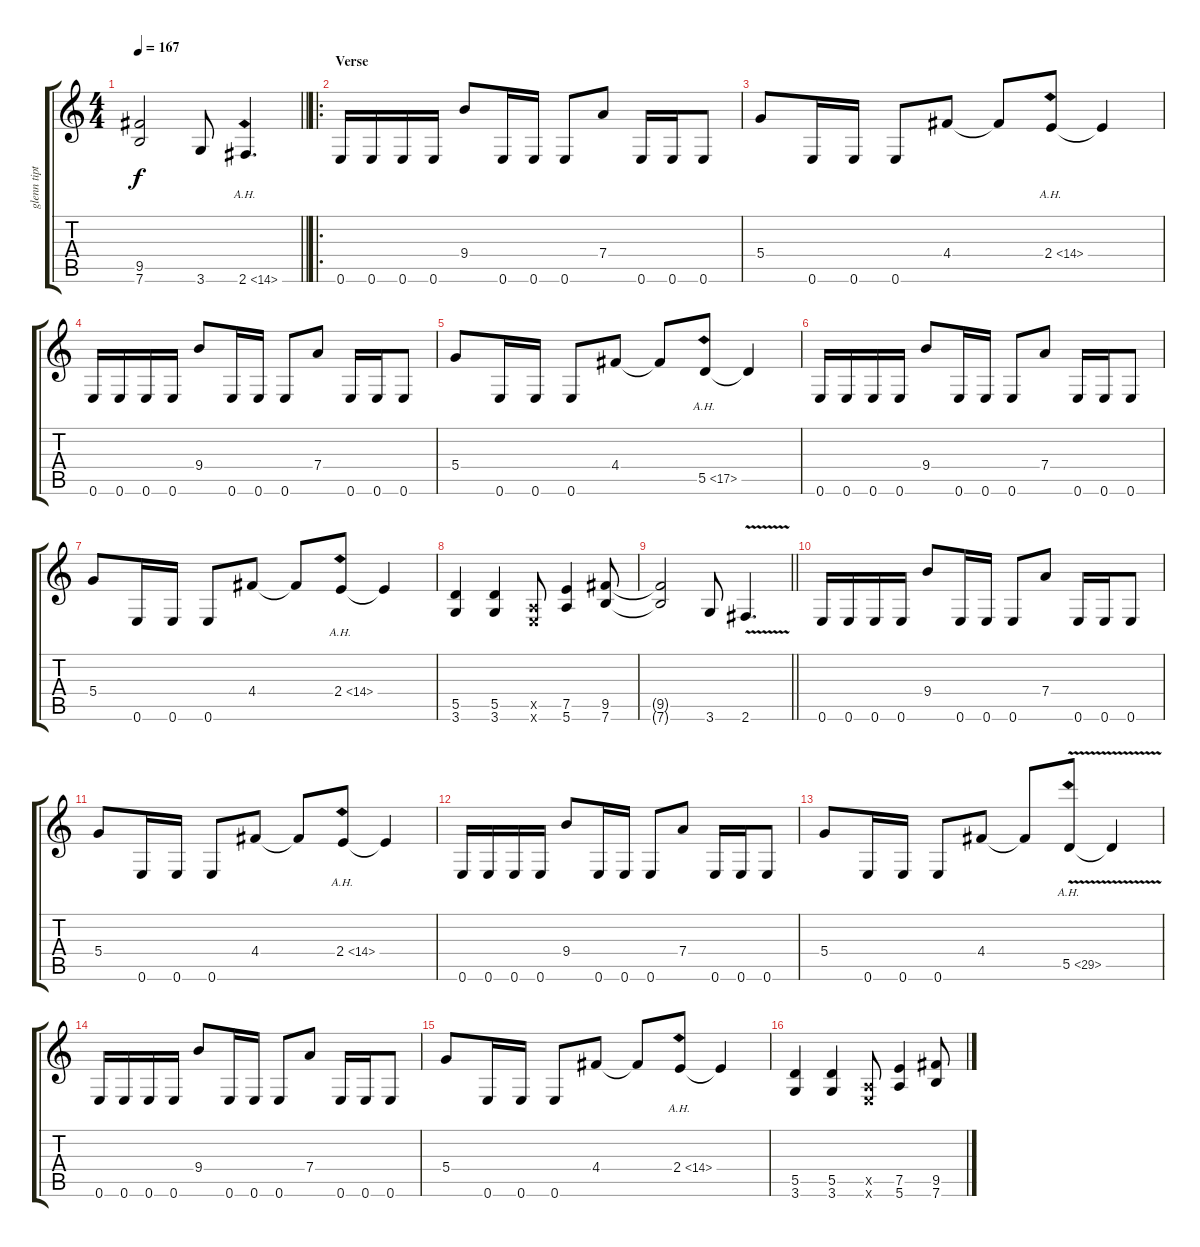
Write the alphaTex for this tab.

\track ("glenn tipton" "glenn tipt") {instrument overdrivenguitar}
\staff {score tabs}
\tuning (E4 B3 G3 D3 A2 E2) {hide}
\ts (4 4)
\tempo 167
\clef g2
\barLineRight lightlight
\ks c
(9.5{t} 7.6{t}).2{dy f} 3.6.8 2.6{ah 12}.4{d} |
\ro
\section ("" "Verse")
0.6.16 0.6.16 0.6.16 0.6.16 9.4.8 0.6.16 0.6.16 0.6.8 7.4.8 0.6.16 0.6.16 0.6.8 |
5.4.8 0.6.16 0.6.16 0.6.8 4.4.8 4.4{t}.8 2.4{ah 12}.8 2.4{t}.4 |
0.6.16 0.6.16 0.6.16 0.6.16 9.4.8 0.6.16 0.6.16 0.6.8 7.4.8 0.6.16 0.6.16 0.6.8 |
5.4.8 0.6.16 0.6.16 0.6.8 4.4.8 4.4{t}.8 5.5{ah 12}.8 5.5{t}.4 |
0.6.16 0.6.16 0.6.16 0.6.16 9.4.8 0.6.16 0.6.16 0.6.8 7.4.8 0.6.16 0.6.16 0.6.8 |
5.4.8 0.6.16 0.6.16 0.6.8 4.4.8 4.4{t}.8 2.4{ah 12}.8 2.4{t}.4 |
(5.5 3.6).4 (5.5 3.6).4 (0.5{x} 0.6{x}).8 (7.5 5.6).4 (9.5 7.6).8 |
\barLineRight lightlight
(9.5{t} 7.6{t}).2 3.6.8 2.6{v}.4{d} |
0.6.16 0.6.16 0.6.16 0.6.16 9.4.8 0.6.16 0.6.16 0.6.8 7.4.8 0.6.16 0.6.16 0.6.8 |
5.4.8 0.6.16 0.6.16 0.6.8 4.4.8 4.4{t}.8 2.4{ah 12}.8 2.4{t}.4 |
0.6.16 0.6.16 0.6.16 0.6.16 9.4.8 0.6.16 0.6.16 0.6.8 7.4.8 0.6.16 0.6.16 0.6.8 |
5.4.8 0.6.16 0.6.16 0.6.8 4.4.8 4.4{t}.8 5.5{ah 24 v}.8 5.5{t}.4 |
0.6.16 0.6.16 0.6.16 0.6.16 9.4.8 0.6.16 0.6.16 0.6.8 7.4.8 0.6.16 0.6.16 0.6.8 |
5.4.8 0.6.16 0.6.16 0.6.8 4.4.8 4.4{t}.8 2.4{ah 12}.8 2.4{t}.4 |
(5.5 3.6).4 (5.5 3.6).4 (0.5{x} 0.6{x}).8 (7.5 5.6).4 (9.5 7.6).8
